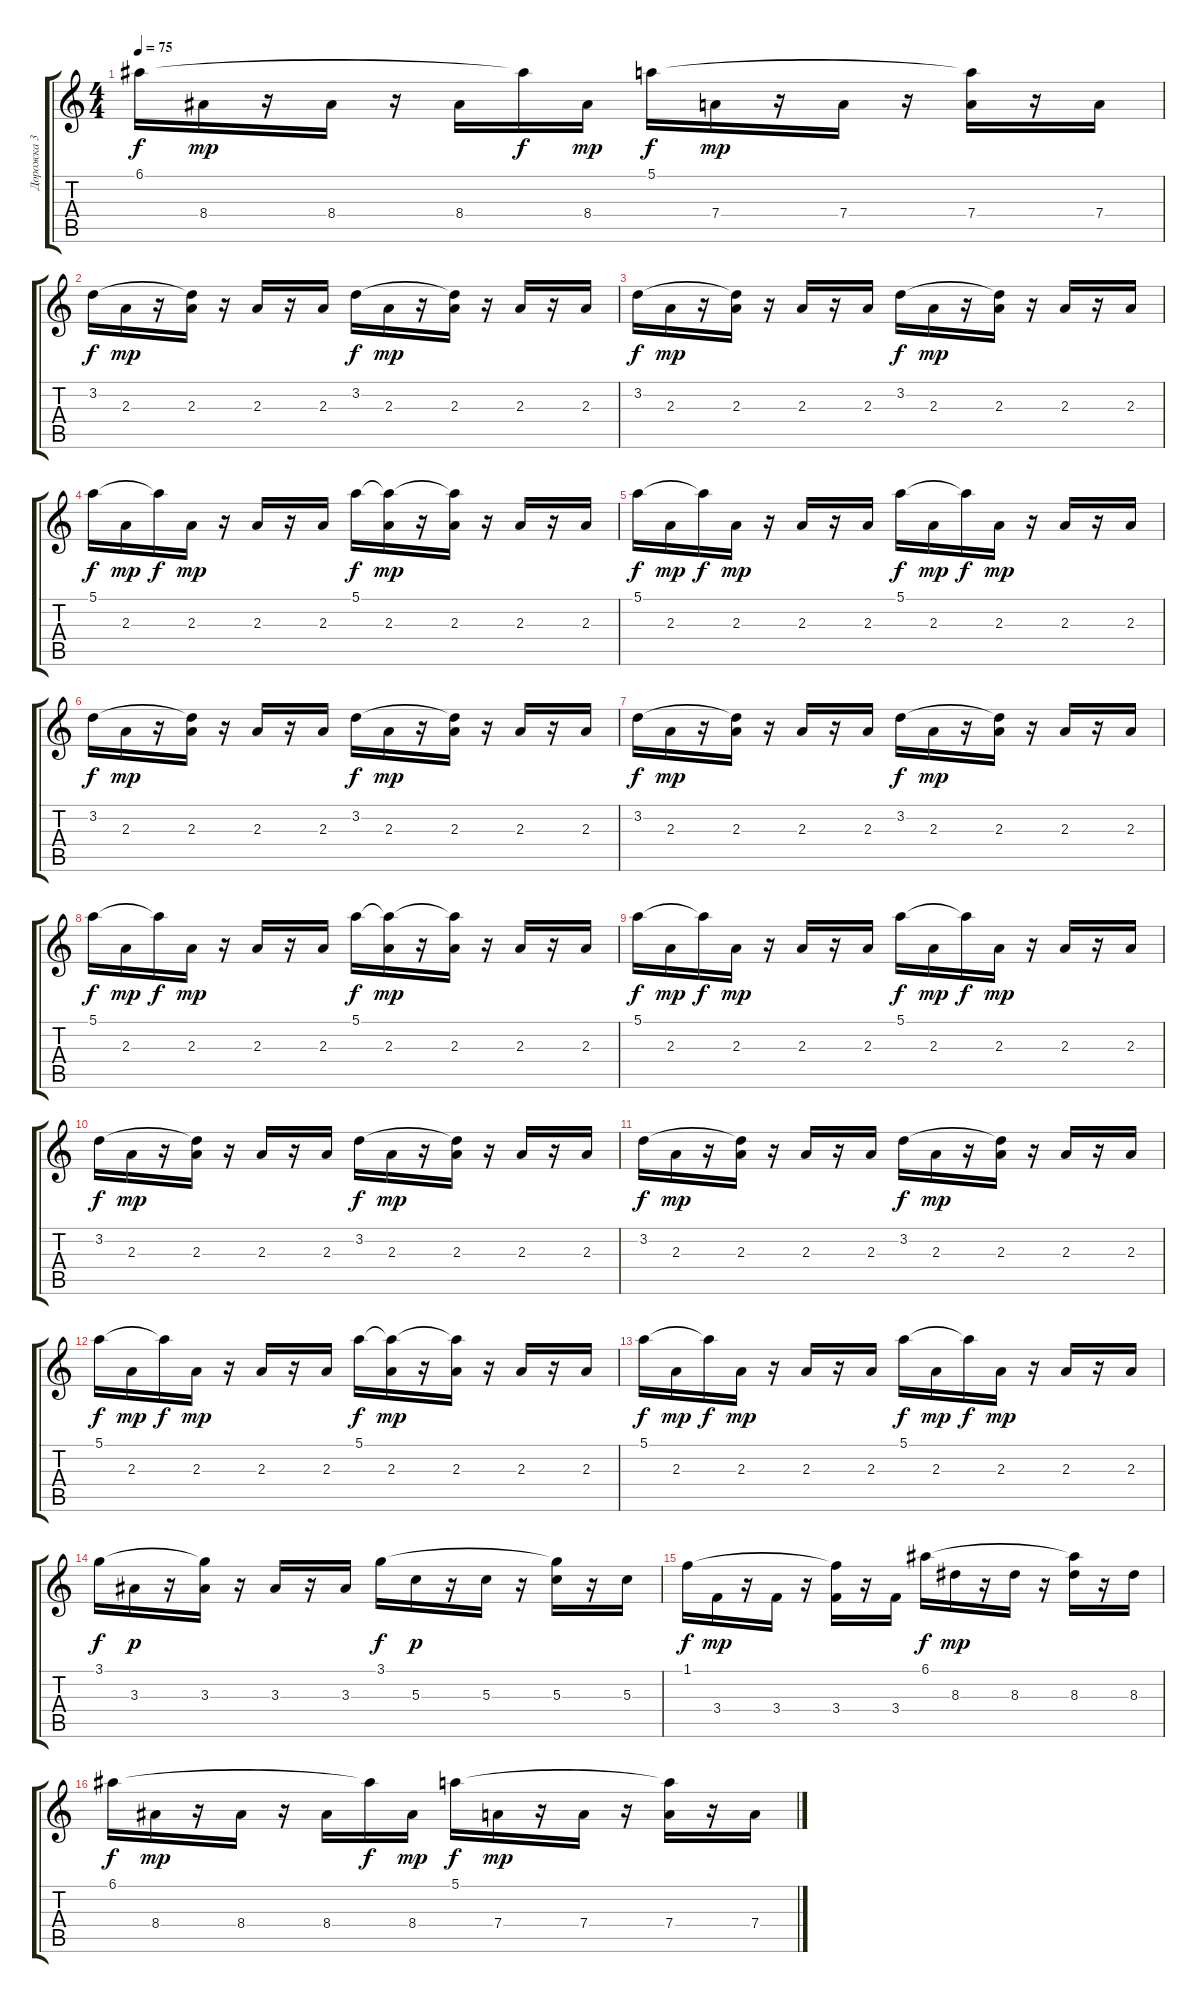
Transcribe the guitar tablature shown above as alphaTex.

\track ("Дорожка 3" "Дорожка 3") {instrument acousticguitarsteel}
\staff {score tabs}
\tuning (E4 B3 G3 D3 A2 E2) {hide}
\ts (4 4)
\tempo 75
\clef g2
\ks c
6.1.16{dy f} 8.4.16{dy mp} r.16 8.4.16 r.16 8.4.16 6.1{t}.16{dy f} 8.4.16{dy mp} 5.1.16{dy f} 7.4.16{dy mp} r.16 7.4.16 r.16 (5.1{t} 7.4).16 r.16 7.4.16 |
3.2.16{dy f} 2.3.16{dy mp} r.16 (3.2{t} 2.3).16 r.16 2.3.16 r.16 2.3.16 3.2.16{dy f} 2.3.16{dy mp} r.16 (3.2{t} 2.3).16 r.16 2.3.16 r.16 2.3.16 |
3.2.16{dy f} 2.3.16{dy mp} r.16 (3.2{t} 2.3).16 r.16 2.3.16 r.16 2.3.16 3.2.16{dy f} 2.3.16{dy mp} r.16 (3.2{t} 2.3).16 r.16 2.3.16 r.16 2.3.16 |
5.1.16{dy f} 2.3.16{dy mp} 5.1{t}.16{dy f} 2.3.16{dy mp} r.16 2.3.16 r.16 2.3.16 5.1.16{dy f} (5.1{t} 2.3).16{dy mp} r.16 (5.1{t} 2.3).16 r.16 2.3.16 r.16 2.3.16 |
5.1.16{dy f} 2.3.16{dy mp} 5.1{t}.16{dy f} 2.3.16{dy mp} r.16 2.3.16 r.16 2.3.16 5.1.16{dy f} 2.3.16{dy mp} 5.1{t}.16{dy f} 2.3.16{dy mp} r.16 2.3.16 r.16 2.3.16 |
3.2.16{dy f} 2.3.16{dy mp} r.16 (3.2{t} 2.3).16 r.16 2.3.16 r.16 2.3.16 3.2.16{dy f} 2.3.16{dy mp} r.16 (3.2{t} 2.3).16 r.16 2.3.16 r.16 2.3.16 |
3.2.16{dy f} 2.3.16{dy mp} r.16 (3.2{t} 2.3).16 r.16 2.3.16 r.16 2.3.16 3.2.16{dy f} 2.3.16{dy mp} r.16 (3.2{t} 2.3).16 r.16 2.3.16 r.16 2.3.16 |
5.1.16{dy f} 2.3.16{dy mp} 5.1{t}.16{dy f} 2.3.16{dy mp} r.16 2.3.16 r.16 2.3.16 5.1.16{dy f} (5.1{t} 2.3).16{dy mp} r.16 (5.1{t} 2.3).16 r.16 2.3.16 r.16 2.3.16 |
5.1.16{dy f} 2.3.16{dy mp} 5.1{t}.16{dy f} 2.3.16{dy mp} r.16 2.3.16 r.16 2.3.16 5.1.16{dy f} 2.3.16{dy mp} 5.1{t}.16{dy f} 2.3.16{dy mp} r.16 2.3.16 r.16 2.3.16 |
3.2.16{dy f} 2.3.16{dy mp} r.16 (3.2{t} 2.3).16 r.16 2.3.16 r.16 2.3.16 3.2.16{dy f} 2.3.16{dy mp} r.16 (3.2{t} 2.3).16 r.16 2.3.16 r.16 2.3.16 |
3.2.16{dy f} 2.3.16{dy mp} r.16 (3.2{t} 2.3).16 r.16 2.3.16 r.16 2.3.16 3.2.16{dy f} 2.3.16{dy mp} r.16 (3.2{t} 2.3).16 r.16 2.3.16 r.16 2.3.16 |
5.1.16{dy f} 2.3.16{dy mp} 5.1{t}.16{dy f} 2.3.16{dy mp} r.16 2.3.16 r.16 2.3.16 5.1.16{dy f} (5.1{t} 2.3).16{dy mp} r.16 (5.1{t} 2.3).16 r.16 2.3.16 r.16 2.3.16 |
5.1.16{dy f} 2.3.16{dy mp} 5.1{t}.16{dy f} 2.3.16{dy mp} r.16 2.3.16 r.16 2.3.16 5.1.16{dy f} 2.3.16{dy mp} 5.1{t}.16{dy f} 2.3.16{dy mp} r.16 2.3.16 r.16 2.3.16 |
3.1.16{dy f} 3.3.16{dy p} r.16 (3.1{t} 3.3).16 r.16 3.3.16 r.16 3.3.16 3.1.16{dy f} 5.3.16{dy p} r.16 5.3.16 r.16 (3.1{t} 5.3).16 r.16 5.3.16 |
1.1.16{dy f} 3.4.16{dy mp} r.16 3.4.16 r.16 (1.1{t} 3.4).16 r.16 3.4.16 6.1.16{dy f} 8.3.16{dy mp} r.16 8.3.16 r.16 (6.1{t} 8.3).16 r.16 8.3.16 |
6.1.16{dy f} 8.4.16{dy mp} r.16 8.4.16 r.16 8.4.16 6.1{t}.16{dy f} 8.4.16{dy mp} 5.1.16{dy f} 7.4.16{dy mp} r.16 7.4.16 r.16 (5.1{t} 7.4).16 r.16 7.4.16
